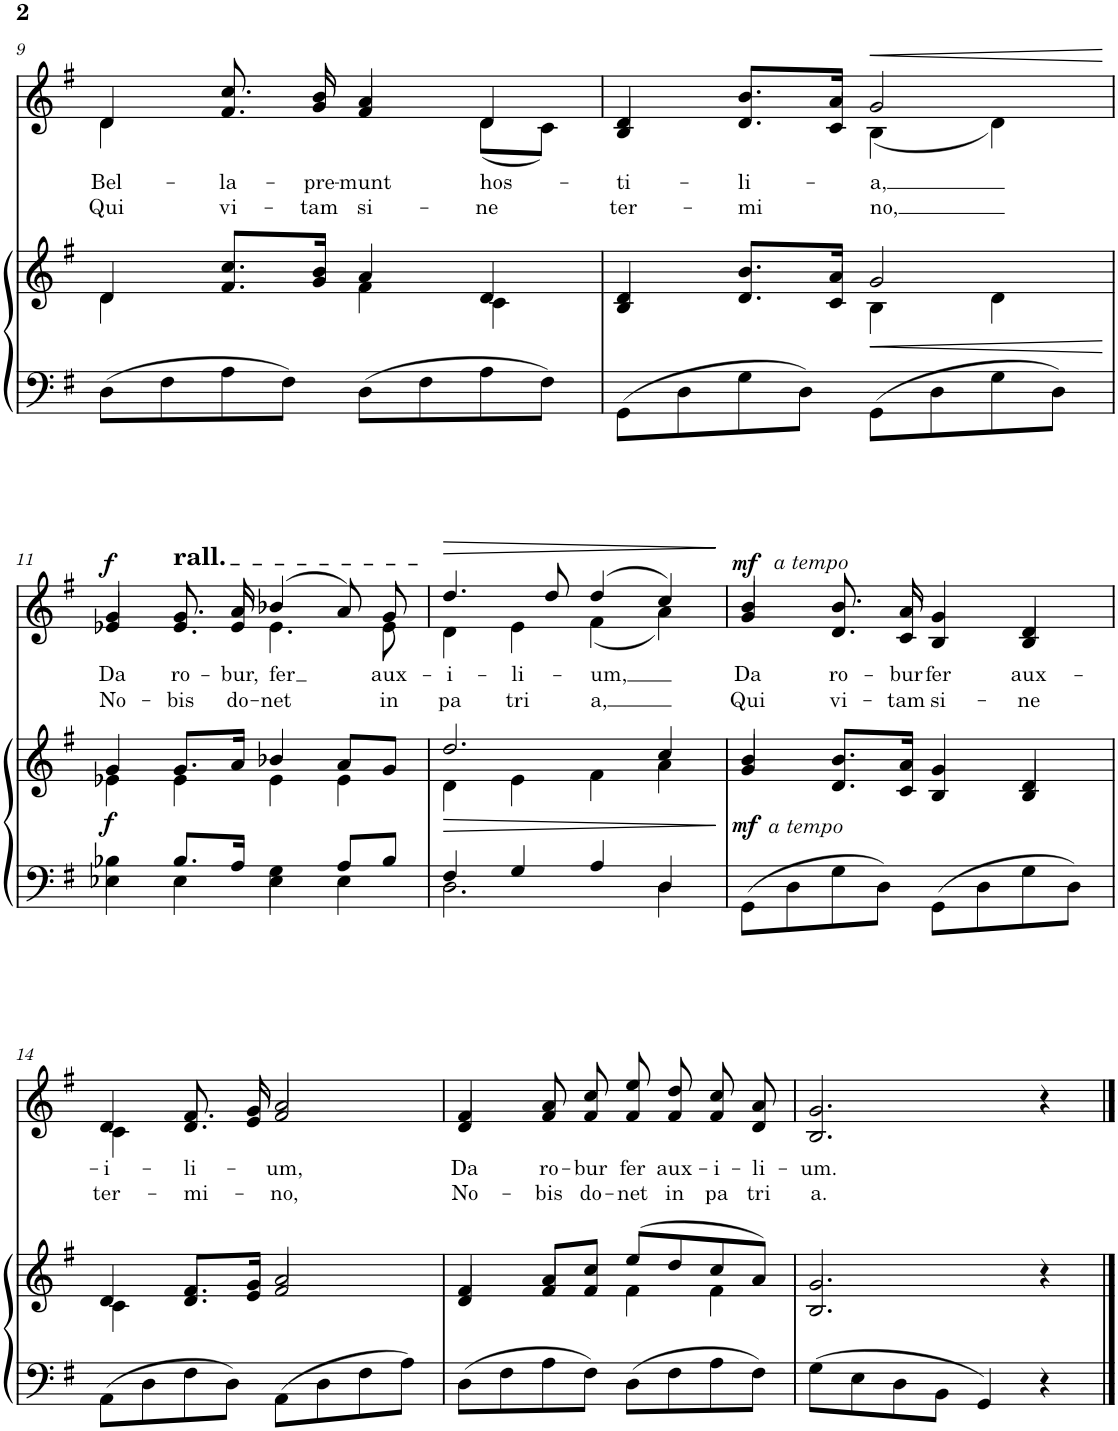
**kern	**kern	**dynam	**kern	**text	**text	**dynam
*part2	*part2	*part2	*part1	*part1	*part1	*part1
*staff3	*staff2	*staff2/3	*staff1	*staff1	*staff1	*staff1
*I"Piano	*	*	*I"Voice	*	*	*
*I'Pno	*	*	*	*	*	*
!!LO:PB:g=z
*clefF4	*clefG2	*	*clefG2	*	*	*
*k[f#]	*k[f#]	*	*k[f#]	*	*	*
*M4/4	*M4/4	*	*M4/4	*	*	*
*met(c)	*met(c)	*	*met(c)	*	*	*
=9	=9	=9	=9	=9	=9	=9
*	*^	*	*	*	*	*
!	!	!	!	!	!	!LO:LY:b	!
*	*	*	*	*^	*	*	*
!	!	!	!	!	!	!LO:LY:b	!	!
8D\L	4d/	4d\	.	4d/	4d\	Bel-	Qui	.
8F#\	.	.	.	.	.	.	.	.
!	!	!	!	!	!	!	!LO:LY:b	!
!	!	!	!	!	!	!LO:LY:b	!	!
8A\	8.cc/L	8.f#/L	.	8.cc/	8.f#/	-la-	vi-	.
8F#\J	.	.	.	.	.	.	.	.
!	!	!	!	!	!	!	!LO:LY:b	!
!	!	!	!	!	!	!LO:LY:b	!	!
.	16b/Jk	16g/Jk	.	16b/	16g/	-pre-	-tam	.
!	!	!	!	!	!	!	!LO:LY:b	!
!	!	!	!	!	!	!LO:LY:b	!	!
8D\L	4a/	4f#\	.	4a/	4f#/	-munt	si-	.
8F#\	.	.	.	.	.	.	.	.
!	!	!	!	!	!	!	!LO:LY:b	!
!	!	!	!	!	!	!LO:LY:b	!	!
8A\	4d/	4c\	.	4d/	(8d\L	hos-	-ne	.
8F#\J	.	.	.	.	8c\J)	.	.	.
=10	=10	=10	=10	=10	=10	=10	=10	=10
!	!	!	!	!	!	!	!LO:LY:b	!
!	!	!	!	!	!	!LO:LY:b	!	!
8GG\L	4d/	4B/	.	4d/	4B/	-ti-	ter-	.
8D\	.	.	.	.	.	.	.	.
!	!	!	!	!	!	!	!LO:LY:b	!
!	!	!	!	!	!	!LO:LY:b	!	!
8G\	8.b/L	8.d/L	.	8.b/L	8.d/	-li-	-mi-	.
8D\J	.	.	.	.	.	.	.	.
.	16a/Jk	16c/Jk	.	16a/Jk	16c/	.	.	.
!	!	!	!LO:HP:b	!	!	!LO:LY:b	!LO:LY:b	!LO:HP:b
8GG\L	2g/	4B\	<	2g/	(4B\	-a,	no,	<
8D\	.	.	.	.	.	.	.	.
8G\	.	4d\	.	.	4d\)	.	.	.
8D\J	.	.	.	.	.	.	.	.
*	*v	*v	*	*	*	*	*	*
*	*	*	*v	*v	*	*	*
.	.	[	.	.	.	[
!!LO:LB:g=z
=11	=11	=11	=11	=11	=11	=11
*^	*^	*	*^	*	*	*
!	!	!	!	!LO:DY:b	!	!	!LO:LY:b	!LO:LY:b	!LO:DY:a
4B-X\	4E-X\	4g/	4e-X\	f	4g/	4e-X/	Da	No-	f
!	!	!	!	!	!LO:TX:a:t=rall.	!	!	!	!
!	!	!	!	!	!	!	!LO:LY:b	!LO:LY:b	!
8.B-/L	4E-\	8.g/L	4e-\	.	8.g/	8.e-/	ro-	-bis	.
!	!	!	!	!	!	!	!LO:LY:b	!LO:LY:b	!
16A/Jk	.	16a/Jk	.	.	16a/	16e-/	-bur,	do-	.
!	!	!	!	!	!	!	!LO:LY:b	!LO:LY:b	!
4G\	4E-\	4b-X/	4e-\	.	(4b-X/	4.e-\	fer	-net	.
8A/L	4E-\	8a/L	4e-\	.	8a/)	.	.	.	.
!	!	!	!	!	!	!	!LO:LY:b	!LO:LY:b	!
8B-/J	.	8g/J	.	.	8g/	8e-\	aux-	in	.
=12	=12	=12	=12	=12	=12	=12	=12	=12	=12
!	!	!	!	!LO:HP:b	!	!	!LO:LY:b	!LO:LY:b	!LO:HP:b
4F#/	2.D\	2.dd/	4d\	>	4.dd/	4d\	-i-	pa	>
!	!	!	!	!	!	!	!LO:LY:b	!LO:LY:b	!
4G/	.	.	4e\	.	.	4e\	-li-	tri	.
.	.	.	.	.	8dd/	.	.	.	.
!	!	!	!	!	!	!	!LO:LY:b	!LO:LY:b	!
4A/	.	.	4f#\	.	(4dd/	(4f#\	-um,	a,	.
4D/	4D\	4cc/	4a\	.	4cc/)	4a\)	.	.	.
*v	*v	*	*	*	*v	*v	*	*	*
*	*v	*v	*	*	*	*	*
.	.	]	.	.	.	]
=13	=13	=13	=13	=13	=13	=13
*	*^	*	*^	*	*	*
!	!	!	!	!LO:TX:a:i:t=a tempo	!	!	!	!
!	!	!	!LO:DY:b	!	!	!LO:LY:b	!LO:LY:b	!LO:DY:a
8GG\L	4b/	4g/	mf	4b/	4g/	Da	Qui	mf
!LO:TX:a:i:t=a tempo	!	!	!	!	!	!	!	!
8D\	.	.	.	.	.	.	.	.
!	!	!	!	!	!	!LO:LY:b	!LO:LY:b	!
8G\	8.b/L	8.d/L	.	8.b/	8.d/	ro-	vi-	.
8D\J	.	.	.	.	.	.	.	.
!	!	!	!	!	!	!LO:LY:b	!LO:LY:b	!
.	16a/Jk	16c/Jk	.	16a/	16c/	-bur	-tam	.
!	!	!	!	!	!	!LO:LY:b	!LO:LY:b	!
8GG\L	4g/	4B/	.	4g/	4B/	fer	si-	.
8D\	.	.	.	.	.	.	.	.
!	!	!	!	!	!	!LO:LY:b	!LO:LY:b	!
8G\	4d/	4B/	.	4d/	4B/	aux-	-ne	.
8D\J	.	.	.	.	.	.	.	.
!!LO:LB:g=z	!!
=14	=14	=14	=14	=14	=14	=14	=14	=14
!	!	!	!	!	!	!LO:LY:b	!LO:LY:b	!
8AA\L	4d/	4c\	.	4d/	4c\	-i-	ter-	.
8D\	.	.	.	.	.	.	.	.
!	!	!	!	!	!	!LO:LY:b	!LO:LY:b	!
8F#\	8.f#/L	8.d/L	.	8.f#/	8.d/	-li-	-mi-	.
8D\J	.	.	.	.	.	.	.	.
.	16g/Jk	16e/Jk	.	16g/	16e/	.	.	.
!	!	!	!	!	!	!LO:LY:b	!LO:LY:b	!
8AA\L	2a/	2f#/	.	2a/	2f#/	-um,	-no,	.
8D\	.	.	.	.	.	.	.	.
8F#\	.	.	.	.	.	.	.	.
8A\J	.	.	.	.	.	.	.	.
=15	=15	=15	=15	=15	=15	=15	=15	=15
!	!	!	!	!	!	!LO:LY:b	!LO:LY:b	!
8D\L	4f#/	4d/	.	4f#/	4d/	Da	No-	.
8F#\	.	.	.	.	.	.	.	.
!	!	!	!	!	!	!LO:LY:b	!LO:LY:b	!
8A\	8a/L	8f#/L	.	8a/	8f#/	ro-	-bis	.
!	!	!	!	!	!	!LO:LY:b	!LO:LY:b	!
8F#\J	8cc/J	8f#/J	.	8cc/	8f#/	-bur	do-	.
!	!	!	!	!	!	!LO:LY:b	!LO:LY:b	!
8D\L	(8ee/L	4f#\	.	8ee/	8f#/	fer	-net	.
!	!	!	!	!	!	!LO:LY:b	!LO:LY:b	!
8F#\	8dd/	.	.	8dd/	8f#/	aux-	in	.
!	!	!	!	!	!	!LO:LY:b	!LO:LY:b	!
8A\	8cc/	4f#\	.	8cc/	8f#/	-i-	pa	.
!	!	!	!	!	!	!LO:LY:b	!LO:LY:b	!
8F#\J	8a/J)	.	.	8a/	8d/	-li-	tri	.
=16	=16	=16	=16	=16	=16	=16	=16	=16
!	!	!	!	!	!	!LO:LY:b	!LO:LY:b	!
8G\L	2.g/	2.B/	.	2.g/	2.B/	-um.	a.	.
8E\	.	.	.	.	.	.	.	.
8D\	.	.	.	.	.	.	.	.
8BB\J	.	.	.	.	.	.	.	.
4GG/	.	.	.	.	.	.	.	.
4r	4r	4ryy	.	4r	4ryy	.	.	.
*	*v	*v	*	*	*	*	*	*
*	*	*	*v	*v	*	*	*
==	==	==	==	==	==	==
*-	*-	*-	*-	*-	*-	*-
